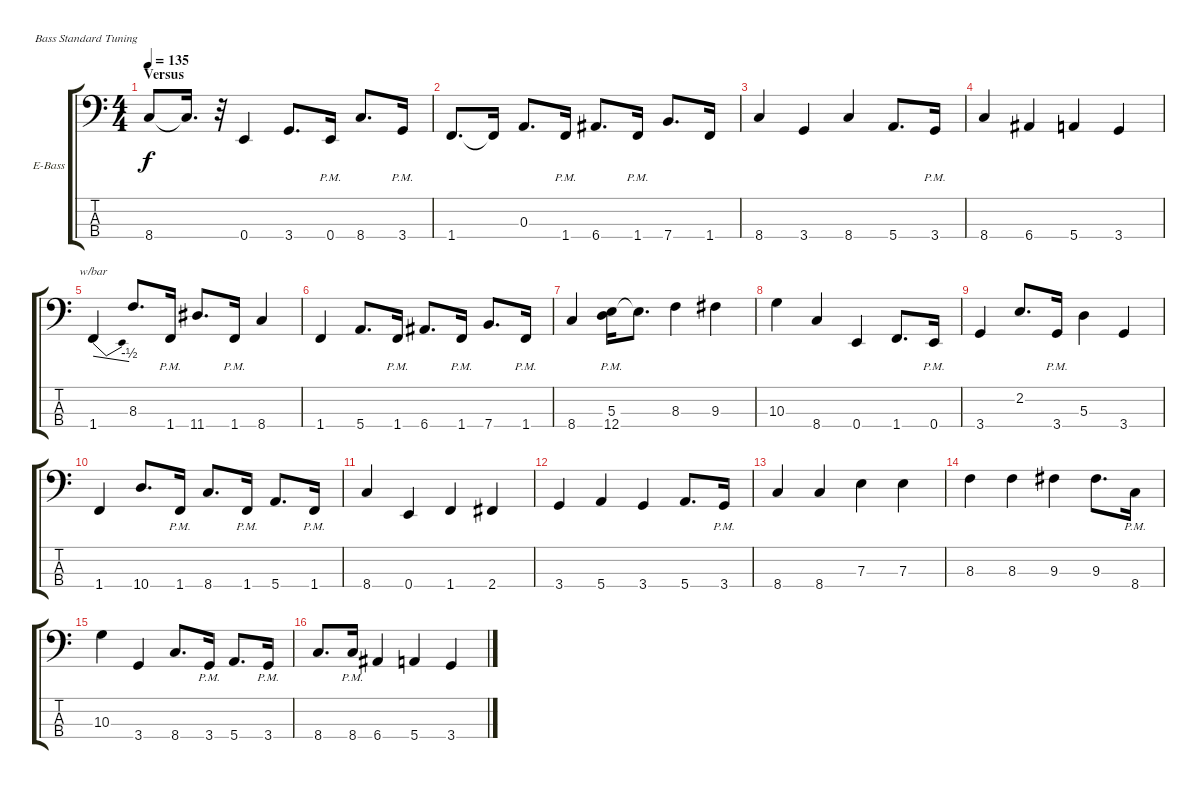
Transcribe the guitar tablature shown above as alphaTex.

\bracketExtendMode groupsimilarinstruments
\firstSystemTrackNameOrientation horizontal
\otherSystemsTrackNameOrientation horizontal
\track ("Bass" "E-Bass") {instrument electricbassfinger}
\staff {score tabs}
\tuning (G2 D2 A1 E1)
\ts (4 4)
\section ("" "Versus")
\tempo 135
\clef f4
\ks c
8.4.8{dy f} 8.4{t}.16{d} r.32 0.4.4 3.4.8{d} 0.4{pm}.16 8.4.8{d} 3.4{pm}.16 |
1.4.8{d} 1.4{t}.16 0.3.8{d} 1.4{pm}.16 6.4.8{d} 1.4{pm}.16 7.4.8{d} 1.4.16 |
8.4.4 3.4.4 8.4.4 5.4.8{d} 3.4{pm}.16 |
8.4.4 6.4.4 5.4.4 3.4.4 |
1.4.4{tbe (dive default 42.6 0 60 -2)} 8.3.8{d} 1.4{pm}.16 11.4.8{d} 1.4{pm}.16 8.4.4 |
1.4.4 5.4.8{d} 1.4{pm}.16 6.4.8{d} 1.4{pm}.16 7.4.8{d} 1.4{pm}.16 |
8.4.4 (12.4 5.3{pm}).16 12.4{t}.8{d} 8.3.4 9.3.4 |
10.3.4 8.4.4 0.4.4 1.4.8{d} 0.4{pm}.16 |
3.4.4 2.2.8{d} 3.4{pm}.16 5.3.4 3.4.4 |
1.4.4 10.4.8{d} 1.4{pm}.16 8.4.8{d} 1.4{pm}.16 5.4.8{d} 1.4{pm}.16 |
8.4.4 0.4.4 1.4.4 2.4.4 |
3.4.4 5.4.4 3.4.4 5.4.8{d} 3.4{pm}.16 |
8.4.4 8.4.4 7.3.4 7.3.4 |
8.3.4 8.3.4 9.3.4 9.3.8{d} 8.4{pm}.16 |
10.3.4 3.4.4 8.4.8{d} 3.4{pm}.16 5.4.8{d} 3.4{pm}.16 |
8.4.8{d} 8.4{pm}.16 6.4.4 5.4.4 3.4.4
